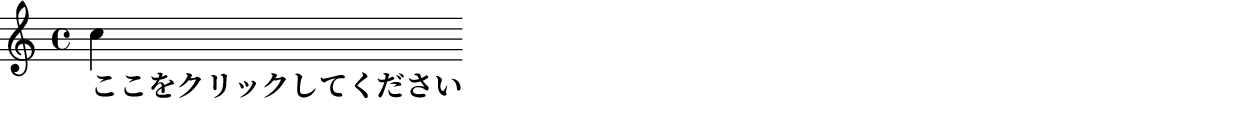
%% Generated by lilypond-book
%% Options: [exampleindent=10.16\mm,indent=0\mm,line-width=160\mm,quote]
\include "lilypond-book-preamble.ly"


% ****************************************************************
% Start cut-&-pastable-section
% ****************************************************************

#(ly:set-option 'eps-box-padding 3.000000)



\paper {
  indent = 0\mm
  line-width = 160\mm
  % offset the left padding, also add 1mm as lilypond creates cropped
  % images with a little space on the right
  line-width = #(- line-width (* mm  3.000000) (* mm 1))
  line-width = 160\mm - 2.0 * 10.16\mm
  % offset the left padding, also add 1mm as lilypond creates cropped
  % images with a little space on the right
  line-width = #(- line-width (* mm  3.000000) (* mm 1))
}

\layout {
  
}




% ****************************************************************
% ly snippet:
% ****************************************************************
\sourcefileline 689
\relative {
  c''4-\markup { \bold \huge { ここをクリックしてください } }
}



% ****************************************************************
% end ly snippet
% ****************************************************************
